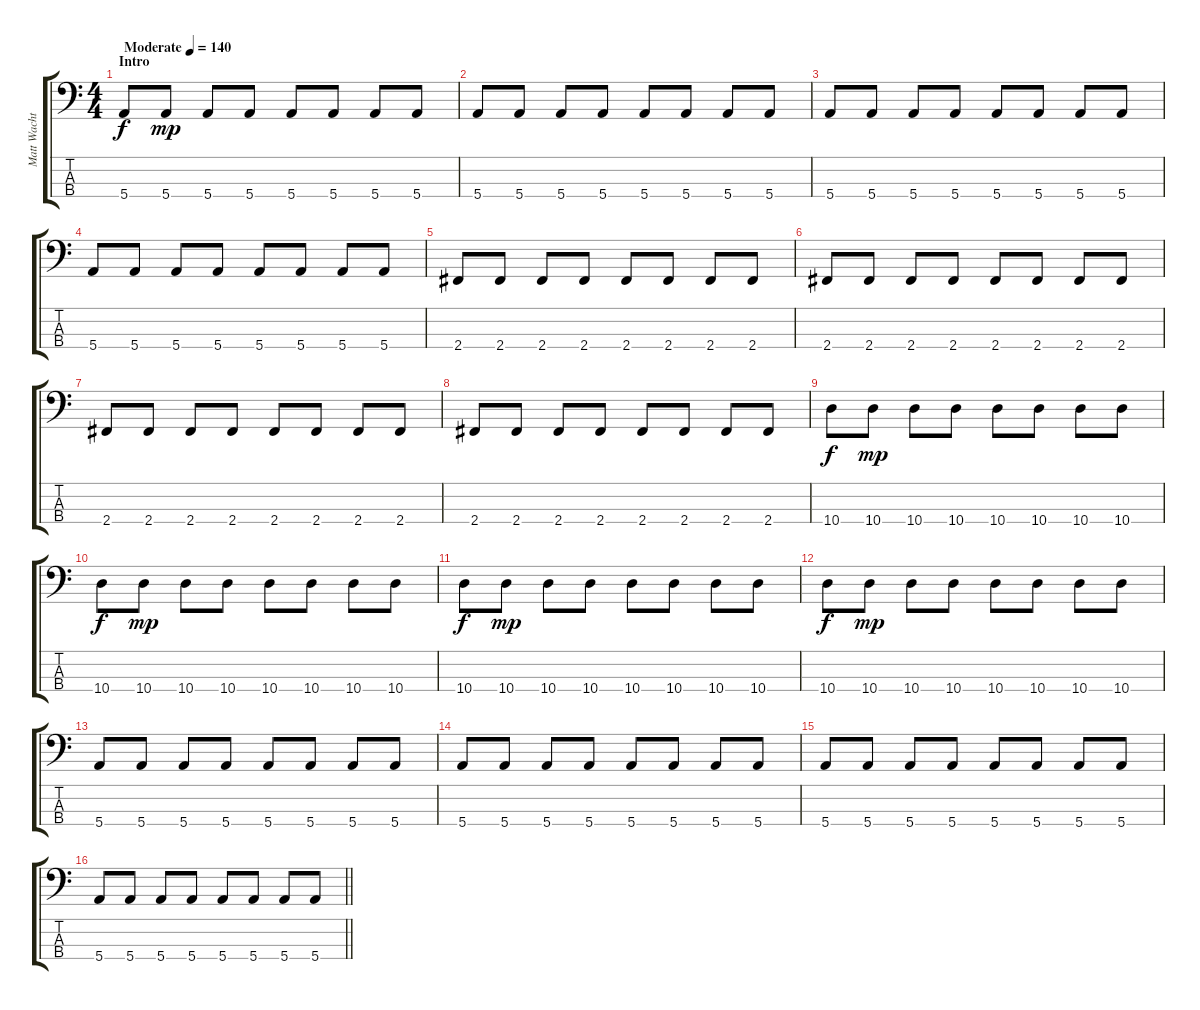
\track ("Matt Wachter" "Matt Wacht") {instrument acousticbass}
\staff {score tabs}
\tuning (G2 D2 A1 E1) {hide}
\ts (4 4)
\section ("" "Intro")
\tempo (140 "Moderate")
\clef f4
\ks c
5.4.8{dy f instrument acousticbass} 5.4.8{dy mp} 5.4.8 5.4.8 5.4.8 5.4.8 5.4.8 5.4.8 |
5.4.8 5.4.8 5.4.8 5.4.8 5.4.8 5.4.8 5.4.8 5.4.8 |
5.4.8 5.4.8 5.4.8 5.4.8 5.4.8 5.4.8 5.4.8 5.4.8 |
5.4.8 5.4.8 5.4.8 5.4.8 5.4.8 5.4.8 5.4.8 5.4.8 |
2.4.8 2.4.8 2.4.8 2.4.8 2.4.8 2.4.8 2.4.8 2.4.8 |
2.4.8 2.4.8 2.4.8 2.4.8 2.4.8 2.4.8 2.4.8 2.4.8 |
2.4.8 2.4.8 2.4.8 2.4.8 2.4.8 2.4.8 2.4.8 2.4.8 |
2.4.8 2.4.8 2.4.8 2.4.8 2.4.8 2.4.8 2.4.8 2.4.8 |
10.4.8{dy f} 10.4.8{dy mp} 10.4.8 10.4.8 10.4.8 10.4.8 10.4.8 10.4.8 |
10.4.8{dy f} 10.4.8{dy mp} 10.4.8 10.4.8 10.4.8 10.4.8 10.4.8 10.4.8 |
10.4.8{dy f} 10.4.8{dy mp} 10.4.8 10.4.8 10.4.8 10.4.8 10.4.8 10.4.8 |
10.4.8{dy f} 10.4.8{dy mp} 10.4.8 10.4.8 10.4.8 10.4.8 10.4.8 10.4.8 |
5.4.8 5.4.8 5.4.8 5.4.8 5.4.8 5.4.8 5.4.8 5.4.8 |
5.4.8 5.4.8 5.4.8 5.4.8 5.4.8 5.4.8 5.4.8 5.4.8 |
5.4.8 5.4.8 5.4.8 5.4.8 5.4.8 5.4.8 5.4.8 5.4.8 |
\barLineRight lightlight
5.4.8 5.4.8 5.4.8 5.4.8 5.4.8 5.4.8 5.4.8 5.4.8
